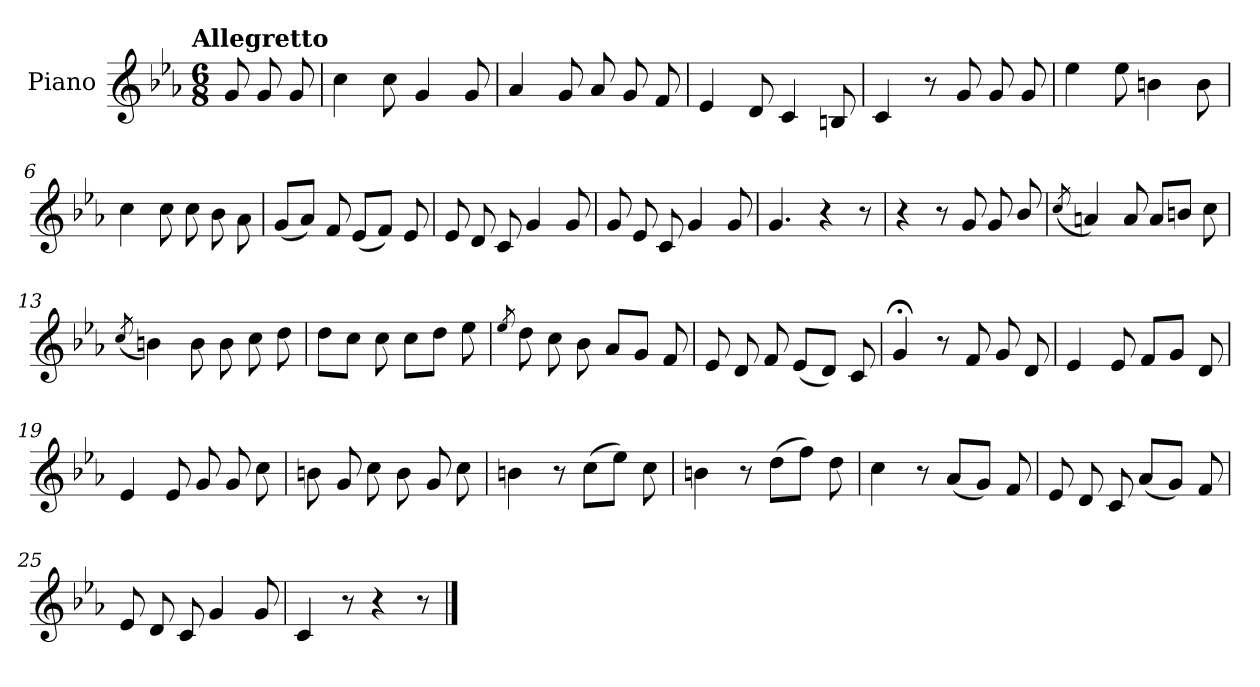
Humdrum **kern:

**kern
*part1
*staff1
*I"Piano
*I'Pno.
*clefG2
*k[b-e-a-]
!!LO:TX:omd:t=Allegretto
*M6/8
*MM116
=
8g/
8g/
8g/
=1
4cc\
8cc\
4g/
8g/
=2
4a-/
8g/
8a-/
8g/
8f/
=3
4e-/
8d/
4c/
8Bn/
!!LO:LB:g=z
=4
4c/
8r
8g/
8g/
8g/
=5
4ee-\
8ee-\
4bn\
8b\
=6
4cc\
8cc\
8cc\
8b-\
8a-\
=7
(<8g/L
8a-/J)
8f/
(<8e-/L
8f/J)
8e-/
=8
8e-/
8d/
8c/
4g/
8g/
!!LO:LB:g=z
=9
8g/
8e-/
8c/
4g/
8g/
=10
4.g/
4r
8r
=11
4r
8r
8g/
8g/
8b-/
=12
(<8qcc/
4an/)
8a/
8a/L
8bn/J
8cc\
!!LO:LB:g=z
=13
(<8qcc/
4bn\)
8b\
8b\
8cc\
8dd\
=14
8dd\L
8cc\J
8cc\
8cc\L
8dd\J
8ee-\
=15
8qee-/
8dd\
8cc\
8b-\
8a-/L
8g/J
8f/
=16
8e-/
8d/
8f/
(<8e-/L
8d/J)
8c/
!!LO:LB:g=z
=17
4g;</
8r
8f/
8g/
8d/
=18
4e-/
8e-/
8f/L
8g/J
8d/
=19
4e-/
8e-/
8g/
8g/
8cc\
=20
8bn\
8g/
8cc\
8b\
8g/
8cc\
=21
4bn\
8r
(>8cc\L
8ee-\J)
8cc\
!!LO:LB:g=z
=22
4bn\
8r
(>8dd\L
8ff\J)
8dd\
=23
4cc\
8r
(<8a-/L
8g/J)
8f/
=24
8e-/
8d/
8c/
(<8a-/L
8g/J)
8f/
=25
8e-/
8d/
8c/
4g/
8g/
=26
4c/
8r
4r
8r
==
*-
